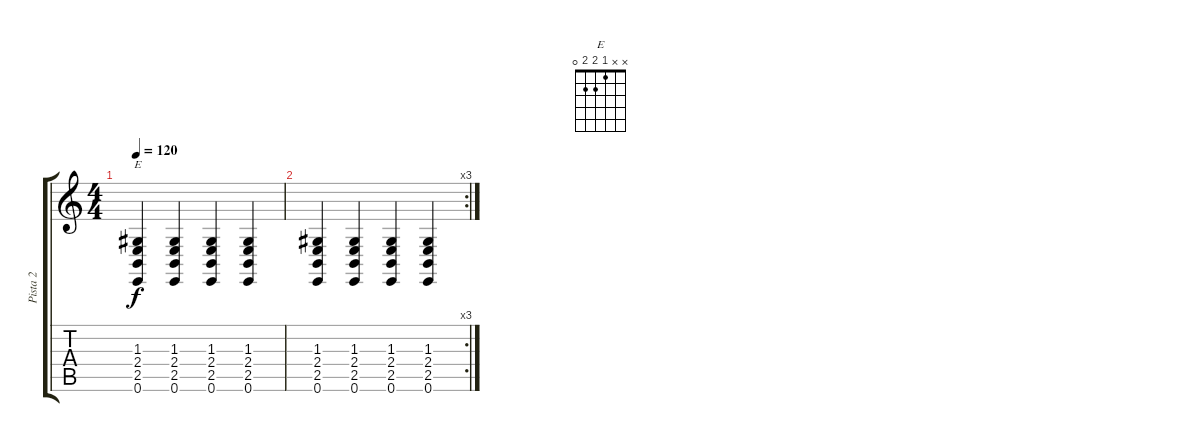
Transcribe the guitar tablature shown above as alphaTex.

\track ("Pista 2" "Pista 2") {instrument acousticgrandpiano}
\staff {score tabs}
\tuning (E4 B3 G3 D3 A2 E2) {hide}
\chord ("E" x x 1 2 2 0)
\ts (4 4)
\tempo 120
\clef g2
\ks c
(1.3 2.4 2.5 0.6).4{ch "E" dy f} (1.3 2.4 2.5 0.6).4 (1.3 2.4 2.5 0.6).4 (1.3 2.4 2.5 0.6).4 |
\rc 3
(1.3 2.4 2.5 0.6).4 (1.3 2.4 2.5 0.6).4 (1.3 2.4 2.5 0.6).4 (1.3 2.4 2.5 0.6).4
